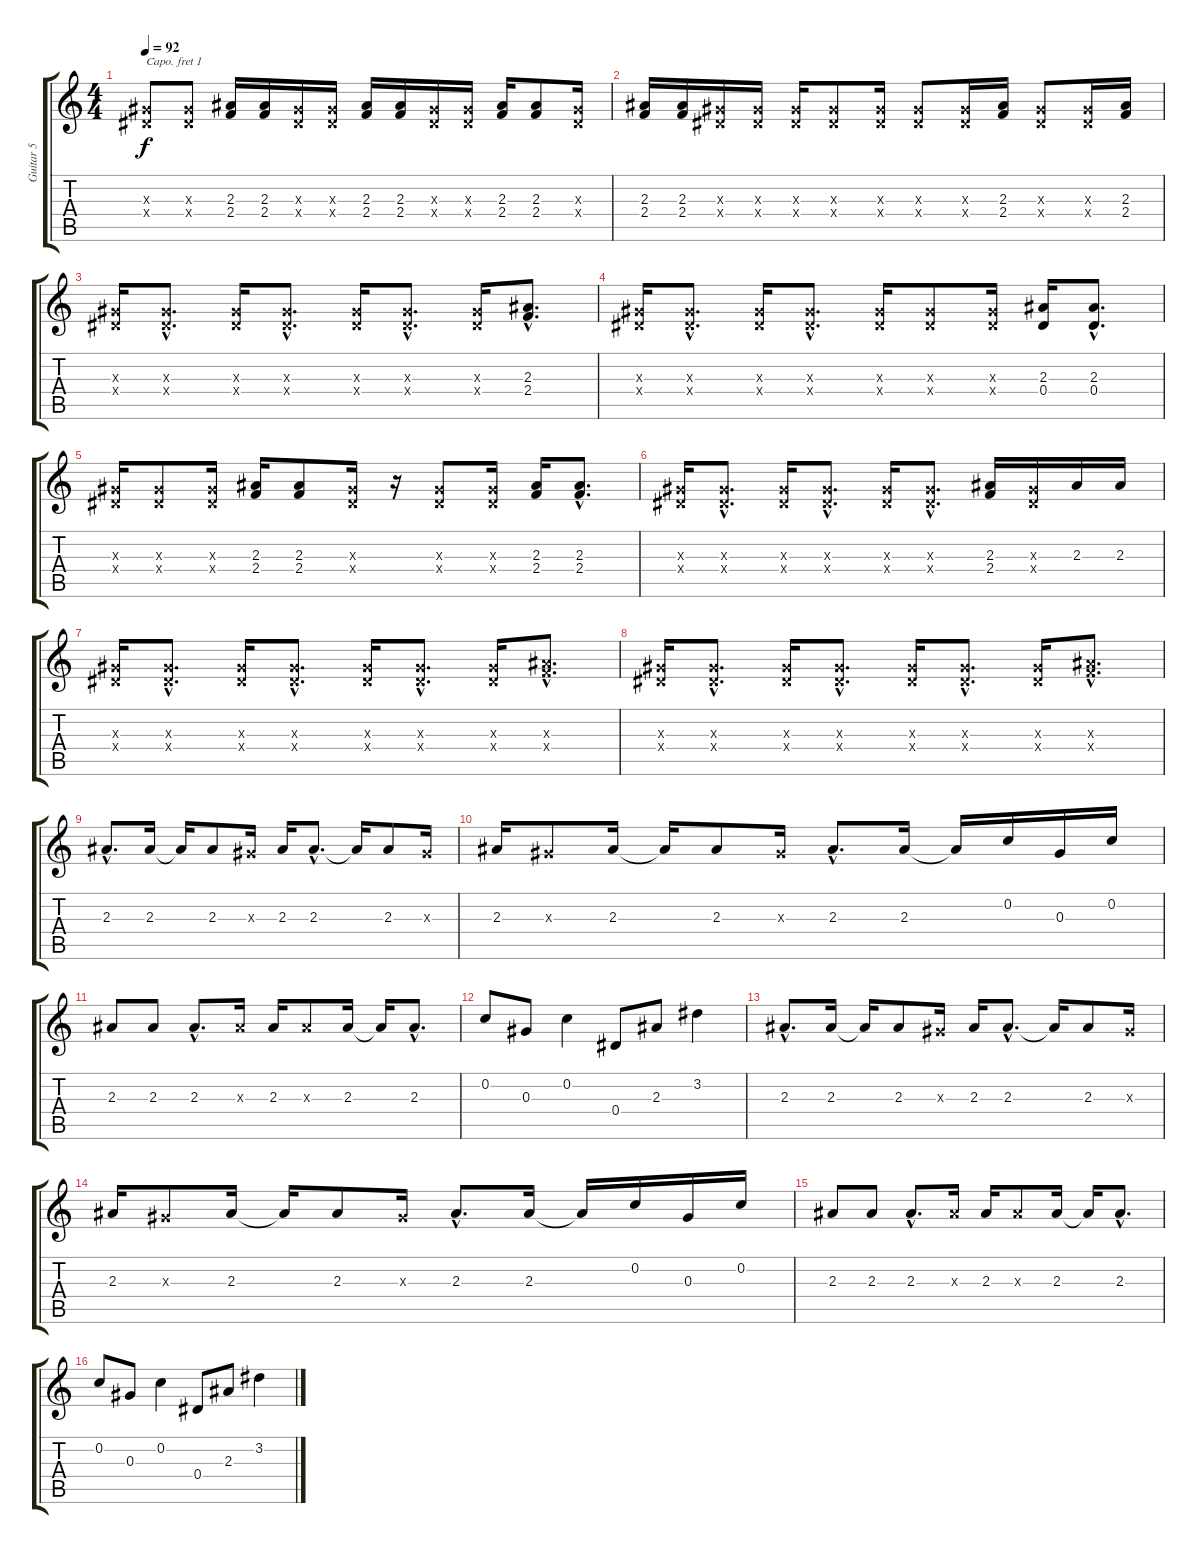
\track ("Guitar 5" "Guitar 5") {instrument electricguitarclean}
\staff {score tabs}
\capo 1
\tuning (E4 B3 G3 D3 A2 E2) {hide}
\ts (4 4)
\tempo 92
\clef g2
\ks c
(0.3{x} 0.4{x}).8{dy f} (0.3{x} 0.4{x}).8 (2.3 2.4).16 (2.3 2.4).16 (0.3{x} 0.4{x}).16 (0.3{x} 0.4{x}).16 (2.3 2.4).16 (2.3 2.4).16 (0.3{x} 0.4{x}).16 (0.3{x} 0.4{x}).16 (2.3 2.4).16 (2.3 2.4).8 (0.3{x} 0.4{x}).16 |
(2.3 2.4).16 (2.3 2.4).16 (0.3{x} 0.4{x}).16 (0.3{x} 0.4{x}).16 (0.3{x} 0.4{x}).16 (0.3{x} 0.4{x}).8 (0.3{x} 0.4{x}).16 (0.3{x} 0.4{x}).8 (0.3{x} 0.4{x}).16 (2.3 2.4).16 (0.3{x} 0.4{x}).8 (0.3{x} 0.4{x}).16 (2.3 2.4).16 |
(0.3{x} 0.4{x}).16 (0.3{hac x} 0.4{hac x}).8{d} (0.3{x} 0.4{x}).16 (0.3{hac x} 0.4{hac x}).8{d} (0.3{x} 0.4{x}).16 (0.3{hac x} 0.4{hac x}).8{d} (0.3{x} 0.4{x}).16 (2.3{hac} 2.4{hac}).8{d} |
(0.3{x} 0.4{x}).16 (0.3{hac x} 0.4{hac x}).8{d} (0.3{x} 0.4{x}).16 (0.3{hac x} 0.4{hac x}).8{d} (0.3{x} 0.4{x}).16 (0.3{x} 0.4{x}).8 (0.3{x} 0.4{x}).16 (2.3 0.4).16 (2.3{hac} 0.4{hac}).8{d} |
(0.3{x} 0.4{x}).16 (0.3{x} 0.4{x}).8 (0.3{x} 0.4{x}).16 (2.3 2.4).16 (2.3 2.4).8 (0.3{x} 0.4{x}).16 r.16 (0.3{x} 0.4{x}).8 (0.3{x} 0.4{x}).16 (2.3 2.4).16 (2.3{hac} 2.4{hac}).8{d} |
(0.3{x} 0.4{x}).16 (0.3{hac x} 0.4{hac x}).8{d} (0.3{x} 0.4{x}).16 (0.3{hac x} 0.4{hac x}).8{d} (0.3{x} 0.4{x}).16 (0.3{hac x} 0.4{hac x}).8{d} (2.3 2.4).16 (0.3{x} 0.4{x}).16 2.3.16 2.3.16 |
(0.3{x} 0.4{x}).16 (0.3{hac x} 0.4{hac x}).8{d} (0.3{x} 0.4{x}).16 (0.3{hac x} 0.4{hac x}).8{d} (0.3{x} 0.4{x}).16 (0.3{hac x} 0.4{hac x}).8{d} (0.3{x} 0.4{x}).16 (2.3{hac x} 2.4{hac x}).8{d} |
(0.3{x} 0.4{x}).16 (0.3{hac x} 0.4{hac x}).8{d} (0.3{x} 0.4{x}).16 (0.3{hac x} 0.4{hac x}).8{d} (0.3{x} 0.4{x}).16 (0.3{hac x} 0.4{hac x}).8{d} (0.3{x} 0.4{x}).16 (2.3{hac x} 2.4{hac x}).8{d} |
2.3{hac}.8{d} 2.3.16 2.3{t}.16 2.3.8 0.3{x}.16 2.3.16 2.3{hac}.8{d} 2.3{t}.16 2.3.8 0.3{x}.16 |
2.3.16 0.3{x}.8 2.3.16 2.3{t}.16 2.3.8 0.3{x}.16 2.3{hac}.8{d} 2.3.16 2.3{t}.16 0.2.16 0.3.16 0.2.16 |
2.3.8 2.3.8 2.3{hac}.8{d} 2.3{x}.16 2.3.16 2.3{x}.8 2.3.16 2.3{t}.16 2.3{hac}.8{d} |
0.2.8 0.3.8 0.2.4 0.4.8 2.3.8 3.2.4 |
2.3{hac}.8{d} 2.3.16 2.3{t}.16 2.3.8 0.3{x}.16 2.3.16 2.3{hac}.8{d} 2.3{t}.16 2.3.8 0.3{x}.16 |
2.3.16 0.3{x}.8 2.3.16 2.3{t}.16 2.3.8 0.3{x}.16 2.3{hac}.8{d} 2.3.16 2.3{t}.16 0.2.16 0.3.16 0.2.16 |
2.3.8 2.3.8 2.3{hac}.8{d} 2.3{x}.16 2.3.16 2.3{x}.8 2.3.16 2.3{t}.16 2.3{hac}.8{d} |
0.2.8 0.3.8 0.2.4 0.4.8 2.3.8 3.2.4
